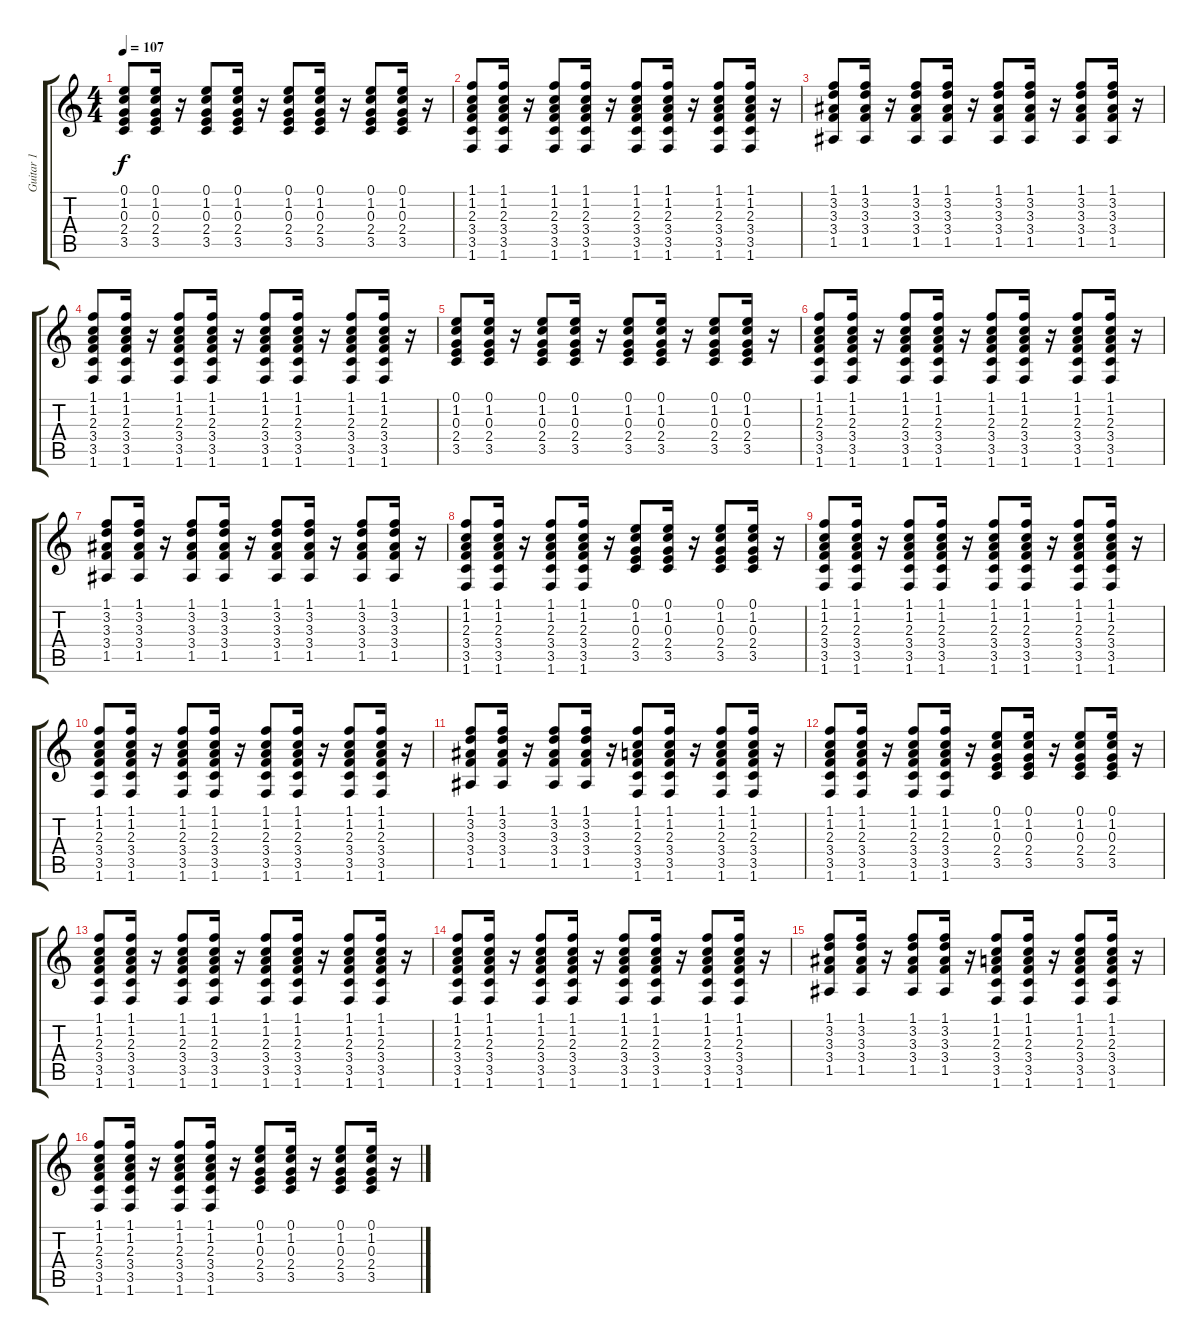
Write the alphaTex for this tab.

\track ("Guitar 1" "Guitar 1") {instrument acousticguitarsteel}
\staff {score tabs}
\tuning (E4 B3 G3 D3 A2 E2) {hide}
\ts (4 4)
\tempo 107
\clef g2
\ks c
(0.1 1.2 0.3 2.4 3.5).8{dy f} (0.1 1.2 0.3 2.4 3.5).16 r.16 (0.1 1.2 0.3 2.4 3.5).8 (0.1 1.2 0.3 2.4 3.5).16 r.16 (0.1 1.2 0.3 2.4 3.5).8 (0.1 1.2 0.3 2.4 3.5).16 r.16 (0.1 1.2 0.3 2.4 3.5).8 (0.1 1.2 0.3 2.4 3.5).16 r.16 |
(1.1 1.2 2.3 3.4 3.5 1.6).8 (1.1 1.2 2.3 3.4 3.5 1.6).16 r.16 (1.1 1.2 2.3 3.4 3.5 1.6).8 (1.1 1.2 2.3 3.4 3.5 1.6).16 r.16 (1.1 1.2 2.3 3.4 3.5 1.6).8 (1.1 1.2 2.3 3.4 3.5 1.6).16 r.16 (1.1 1.2 2.3 3.4 3.5 1.6).8 (1.1 1.2 2.3 3.4 3.5 1.6).16 r.16 |
(1.1 3.2 3.3 3.4 1.5).8 (1.1 3.2 3.3 3.4 1.5).16 r.16 (1.1 3.2 3.3 3.4 1.5).8 (1.1 3.2 3.3 3.4 1.5).16 r.16 (1.1 3.2 3.3 3.4 1.5).8 (1.1 3.2 3.3 3.4 1.5).16 r.16 (1.1 3.2 3.3 3.4 1.5).8 (1.1 3.2 3.3 3.4 1.5).16 r.16 |
(1.1 1.2 2.3 3.4 3.5 1.6).8 (1.1 1.2 2.3 3.4 3.5 1.6).16 r.16 (1.1 1.2 2.3 3.4 3.5 1.6).8 (1.1 1.2 2.3 3.4 3.5 1.6).16 r.16 (1.1 1.2 2.3 3.4 3.5 1.6).8 (1.1 1.2 2.3 3.4 3.5 1.6).16 r.16 (1.1 1.2 2.3 3.4 3.5 1.6).8 (1.1 1.2 2.3 3.4 3.5 1.6).16 r.16 |
(0.1 1.2 0.3 2.4 3.5).8 (0.1 1.2 0.3 2.4 3.5).16 r.16 (0.1 1.2 0.3 2.4 3.5).8 (0.1 1.2 0.3 2.4 3.5).16 r.16 (0.1 1.2 0.3 2.4 3.5).8 (0.1 1.2 0.3 2.4 3.5).16 r.16 (0.1 1.2 0.3 2.4 3.5).8 (0.1 1.2 0.3 2.4 3.5).16 r.16 |
(1.1 1.2 2.3 3.4 3.5 1.6).8 (1.1 1.2 2.3 3.4 3.5 1.6).16 r.16 (1.1 1.2 2.3 3.4 3.5 1.6).8 (1.1 1.2 2.3 3.4 3.5 1.6).16 r.16 (1.1 1.2 2.3 3.4 3.5 1.6).8 (1.1 1.2 2.3 3.4 3.5 1.6).16 r.16 (1.1 1.2 2.3 3.4 3.5 1.6).8 (1.1 1.2 2.3 3.4 3.5 1.6).16 r.16 |
(1.1 3.2 3.3 3.4 1.5).8 (1.1 3.2 3.3 3.4 1.5).16 r.16 (1.1 3.2 3.3 3.4 1.5).8 (1.1 3.2 3.3 3.4 1.5).16 r.16 (1.1 3.2 3.3 3.4 1.5).8 (1.1 3.2 3.3 3.4 1.5).16 r.16 (1.1 3.2 3.3 3.4 1.5).8 (1.1 3.2 3.3 3.4 1.5).16 r.16 |
(1.1 1.2 2.3 3.4 3.5 1.6).8 (1.1 1.2 2.3 3.4 3.5 1.6).16 r.16 (1.1 1.2 2.3 3.4 3.5 1.6).8 (1.1 1.2 2.3 3.4 3.5 1.6).16 r.16 (0.1 1.2 0.3 2.4 3.5).8 (0.1 1.2 0.3 2.4 3.5).16 r.16 (0.1 1.2 0.3 2.4 3.5).8 (0.1 1.2 0.3 2.4 3.5).16 r.16 |
(1.1 1.2 2.3 3.4 3.5 1.6).8 (1.1 1.2 2.3 3.4 3.5 1.6).16 r.16 (1.1 1.2 2.3 3.4 3.5 1.6).8 (1.1 1.2 2.3 3.4 3.5 1.6).16 r.16 (1.1 1.2 2.3 3.4 3.5 1.6).8 (1.1 1.2 2.3 3.4 3.5 1.6).16 r.16 (1.1 1.2 2.3 3.4 3.5 1.6).8 (1.1 1.2 2.3 3.4 3.5 1.6).16 r.16 |
(1.1 1.2 2.3 3.4 3.5 1.6).8 (1.1 1.2 2.3 3.4 3.5 1.6).16 r.16 (1.1 1.2 2.3 3.4 3.5 1.6).8 (1.1 1.2 2.3 3.4 3.5 1.6).16 r.16 (1.1 1.2 2.3 3.4 3.5 1.6).8 (1.1 1.2 2.3 3.4 3.5 1.6).16 r.16 (1.1 1.2 2.3 3.4 3.5 1.6).8 (1.1 1.2 2.3 3.4 3.5 1.6).16 r.16 |
(1.1 3.2 3.3 3.4 1.5).8 (1.1 3.2 3.3 3.4 1.5).16 r.16 (1.1 3.2 3.3 3.4 1.5).8 (1.1 3.2 3.3 3.4 1.5).16 r.16 (1.1 1.2 2.3 3.4 3.5 1.6).8 (1.1 1.2 2.3 3.4 3.5 1.6).16 r.16 (1.1 1.2 2.3 3.4 3.5 1.6).8 (1.1 1.2 2.3 3.4 3.5 1.6).16 r.16 |
(1.1 1.2 2.3 3.4 3.5 1.6).8 (1.1 1.2 2.3 3.4 3.5 1.6).16 r.16 (1.1 1.2 2.3 3.4 3.5 1.6).8 (1.1 1.2 2.3 3.4 3.5 1.6).16 r.16 (0.1 1.2 0.3 2.4 3.5).8 (0.1 1.2 0.3 2.4 3.5).16 r.16 (0.1 1.2 0.3 2.4 3.5).8 (0.1 1.2 0.3 2.4 3.5).16 r.16 |
(1.1 1.2 2.3 3.4 3.5 1.6).8 (1.1 1.2 2.3 3.4 3.5 1.6).16 r.16 (1.1 1.2 2.3 3.4 3.5 1.6).8 (1.1 1.2 2.3 3.4 3.5 1.6).16 r.16 (1.1 1.2 2.3 3.4 3.5 1.6).8 (1.1 1.2 2.3 3.4 3.5 1.6).16 r.16 (1.1 1.2 2.3 3.4 3.5 1.6).8 (1.1 1.2 2.3 3.4 3.5 1.6).16 r.16 |
(1.1 1.2 2.3 3.4 3.5 1.6).8 (1.1 1.2 2.3 3.4 3.5 1.6).16 r.16 (1.1 1.2 2.3 3.4 3.5 1.6).8 (1.1 1.2 2.3 3.4 3.5 1.6).16 r.16 (1.1 1.2 2.3 3.4 3.5 1.6).8 (1.1 1.2 2.3 3.4 3.5 1.6).16 r.16 (1.1 1.2 2.3 3.4 3.5 1.6).8 (1.1 1.2 2.3 3.4 3.5 1.6).16 r.16 |
(1.1 3.2 3.3 3.4 1.5).8 (1.1 3.2 3.3 3.4 1.5).16 r.16 (1.1 3.2 3.3 3.4 1.5).8 (1.1 3.2 3.3 3.4 1.5).16 r.16 (1.1 1.2 2.3 3.4 3.5 1.6).8 (1.1 1.2 2.3 3.4 3.5 1.6).16 r.16 (1.1 1.2 2.3 3.4 3.5 1.6).8 (1.1 1.2 2.3 3.4 3.5 1.6).16 r.16 |
(1.1 1.2 2.3 3.4 3.5 1.6).8 (1.1 1.2 2.3 3.4 3.5 1.6).16 r.16 (1.1 1.2 2.3 3.4 3.5 1.6).8 (1.1 1.2 2.3 3.4 3.5 1.6).16 r.16 (0.1 1.2 0.3 2.4 3.5).8 (0.1 1.2 0.3 2.4 3.5).16 r.16 (0.1 1.2 0.3 2.4 3.5).8 (0.1 1.2 0.3 2.4 3.5).16 r.16
